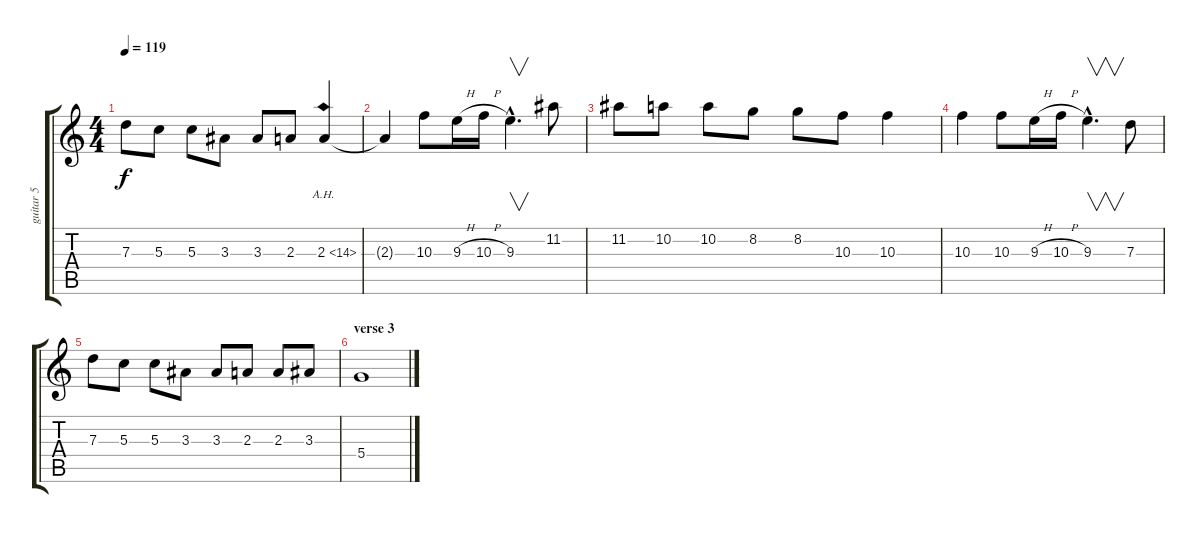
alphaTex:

\track ("guitar 5" "guitar 5") {instrument distortionguitar}
\staff {score tabs}
\tuning (E4 B3 G3 D3 A2 E2) {hide}
\ts (4 4)
\tempo 119
\clef g2
\ks c
7.3.8{dy f} 5.3.8 5.3.8 3.3.8 3.3.8 2.3.8 2.3{ah 12}.4 |
2.3{t}.4 10.3.8 9.3{h}.16 10.3{h}.16 9.3{hac}.4{v d} 11.2.8 |
11.2.8 10.2.8 10.2.8 8.2.8 8.2.8 10.3.8 10.3.4 |
10.3.4 10.3.8 9.3{h}.16 10.3{h}.16 9.3{hac}.4{v d} 7.3.8 |
7.3.8 5.3.8 5.3.8 3.3.8 3.3.8 2.3.8 2.3.8 3.3.8 |
\section ("" "verse 3")
5.4.1{volume 0}
